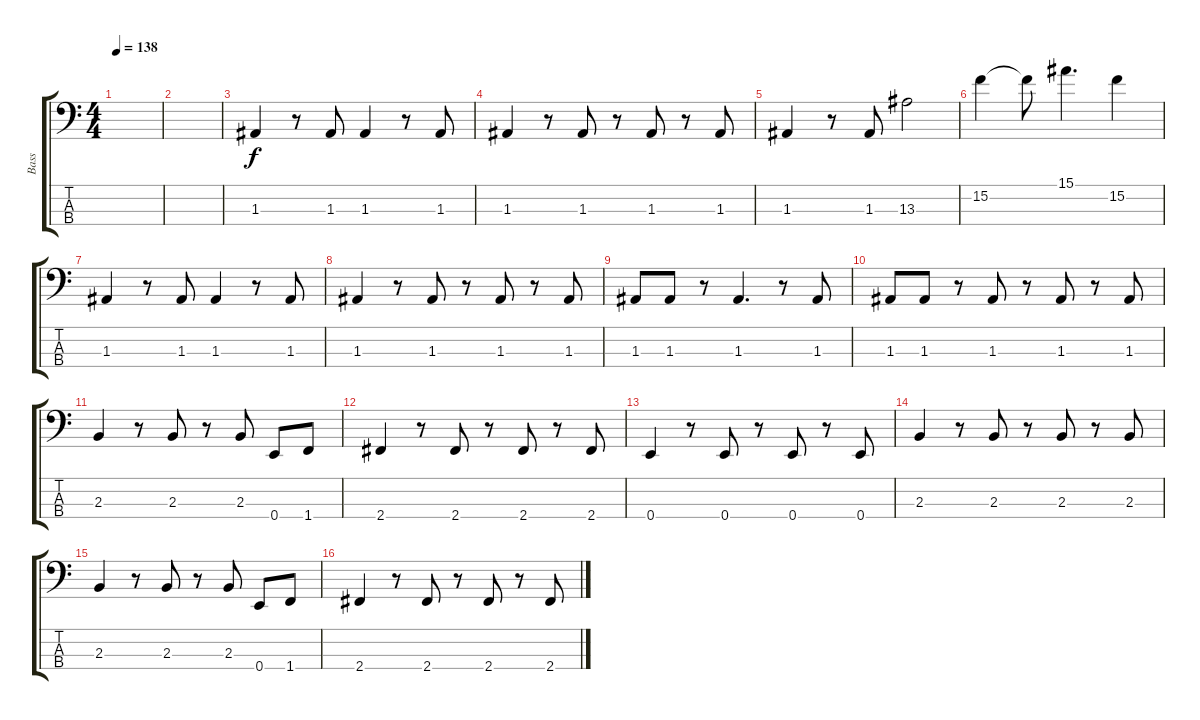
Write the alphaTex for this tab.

\track ("Bass" "Bass") {instrument electricbasspick}
\staff {score tabs}
\tuning (G2 D2 A1 E1) {hide}
\ts (4 4)
\tempo 138
\clef f4
\ks c
|
|
1.3.4 r.8 1.3.8 1.3.4 r.8 1.3.8 |
1.3.4 r.8 1.3.8 r.8 1.3.8 r.8 1.3.8 |
1.3.4 r.8 1.3.8 13.3.2 |
15.2.4 15.2{t}.8 15.1.4{d} 15.2.4 |
1.3.4 r.8 1.3.8 1.3.4 r.8 1.3.8 |
1.3.4 r.8 1.3.8 r.8 1.3.8 r.8 1.3.8 |
1.3.8 1.3.8 r.8 1.3.4{d} r.8 1.3.8 |
1.3.8 1.3.8 r.8 1.3.8 r.8 1.3.8 r.8 1.3.8 |
2.3.4 r.8 2.3.8 r.8 2.3.8 0.4.8 1.4.8 |
2.4.4 r.8 2.4.8 r.8 2.4.8 r.8 2.4.8 |
0.4.4 r.8 0.4.8 r.8 0.4.8 r.8 0.4.8 |
2.3.4 r.8 2.3.8 r.8 2.3.8 r.8 2.3.8 |
2.3.4 r.8 2.3.8 r.8 2.3.8 0.4.8 1.4.8 |
2.4.4 r.8 2.4.8 r.8 2.4.8 r.8 2.4.8
